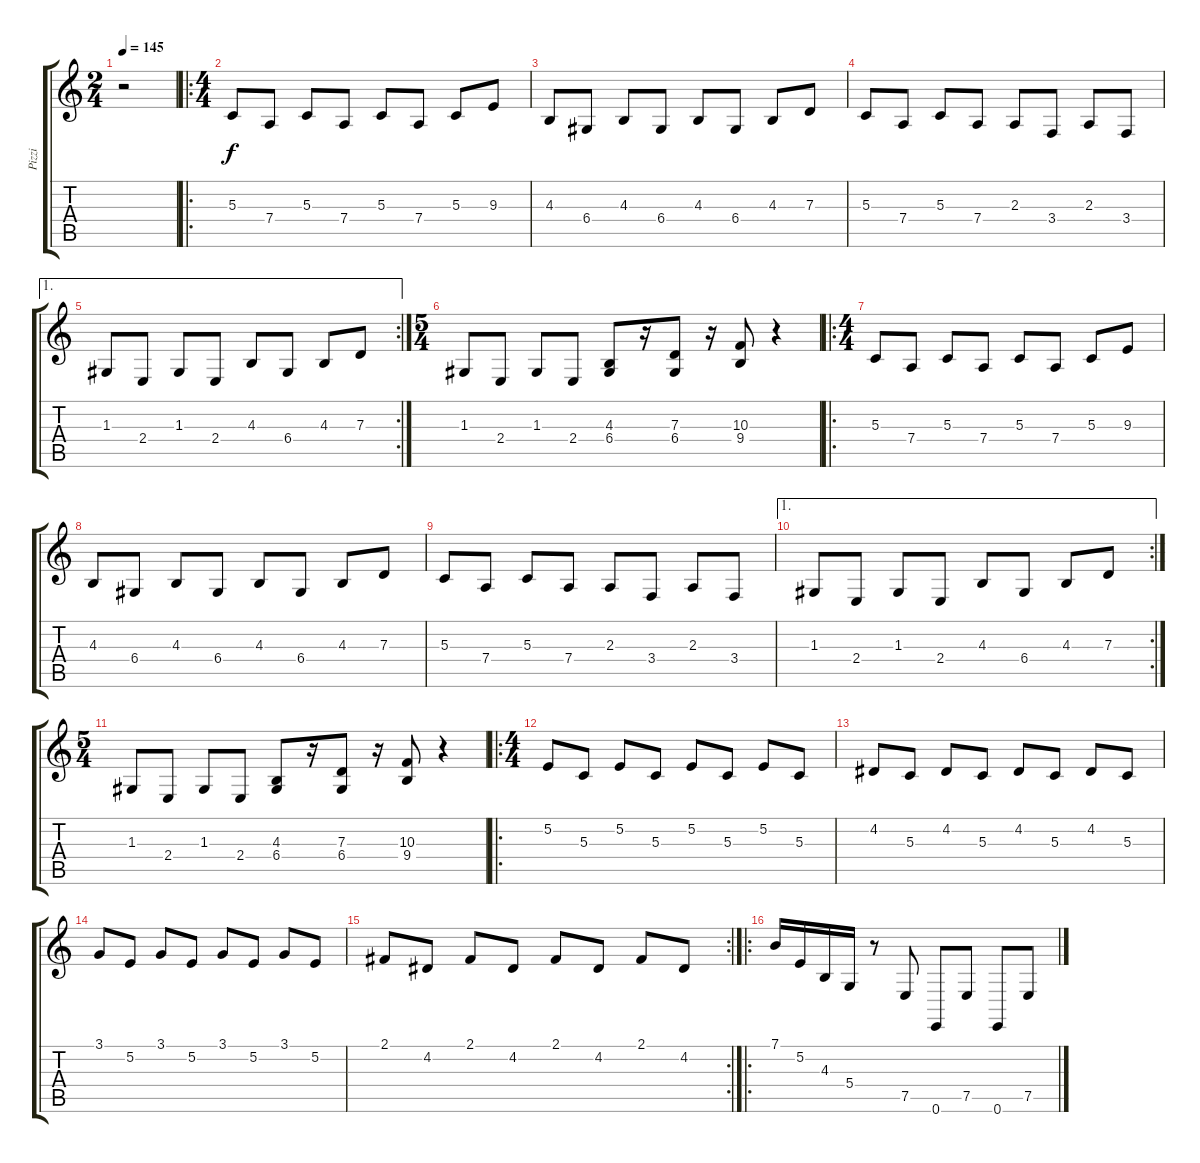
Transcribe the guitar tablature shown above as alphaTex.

\track ("Pizzi" "Pizzi") {instrument pizzicatostrings}
\staff {score tabs}
\tuning (E4 B3 G3 D3 A2 E2) {hide}
\ts (2 4)
\tempo 145
\clef g2
\ks c
r.2{dy f instrument pizzicatostrings} |
\ro
\ts (4 4)
5.3.8 7.4.8 5.3.8 7.4.8 5.3.8 7.4.8 5.3.8 9.3.8 |
4.3.8 6.4.8 4.3.8 6.4.8 4.3.8 6.4.8 4.3.8 7.3.8 |
5.3.8 7.4.8 5.3.8 7.4.8 2.3.8 3.4.8 2.3.8 3.4.8 |
\ae 1
\rc 2
1.3.8 2.4.8 1.3.8 2.4.8 4.3.8 6.4.8 4.3.8 7.3.8 |
\ts (5 4)
1.3.8 2.4.8 1.3.8 2.4.8 (4.3 6.4).8 r.16 (7.3 6.4).8 r.16 (10.3 9.4).8 r.4 |
\ro
\ts (4 4)
5.3.8 7.4.8 5.3.8 7.4.8 5.3.8 7.4.8 5.3.8 9.3.8 |
4.3.8 6.4.8 4.3.8 6.4.8 4.3.8 6.4.8 4.3.8 7.3.8 |
5.3.8 7.4.8 5.3.8 7.4.8 2.3.8 3.4.8 2.3.8 3.4.8 |
\ae 1
\rc 2
1.3.8 2.4.8 1.3.8 2.4.8 4.3.8 6.4.8 4.3.8 7.3.8 |
\ts (5 4)
1.3.8 2.4.8 1.3.8 2.4.8 (4.3 6.4).8 r.16 (7.3 6.4).8 r.16 (10.3 9.4).8 r.4 |
\ro
\ts (4 4)
5.2.8 5.3.8 5.2.8 5.3.8 5.2.8 5.3.8 5.2.8 5.3.8 |
4.2.8 5.3.8 4.2.8 5.3.8 4.2.8 5.3.8 4.2.8 5.3.8 |
3.1.8 5.2.8 3.1.8 5.2.8 3.1.8 5.2.8 3.1.8 5.2.8 |
\rc 2
2.1.8 4.2.8 2.1.8 4.2.8 2.1.8 4.2.8 2.1.8 4.2.8 |
\ro
7.1.16 5.2.16 4.3.16 5.4.16 r.8 7.5.8 0.6.8 7.5.8 0.6.8 7.5.8
